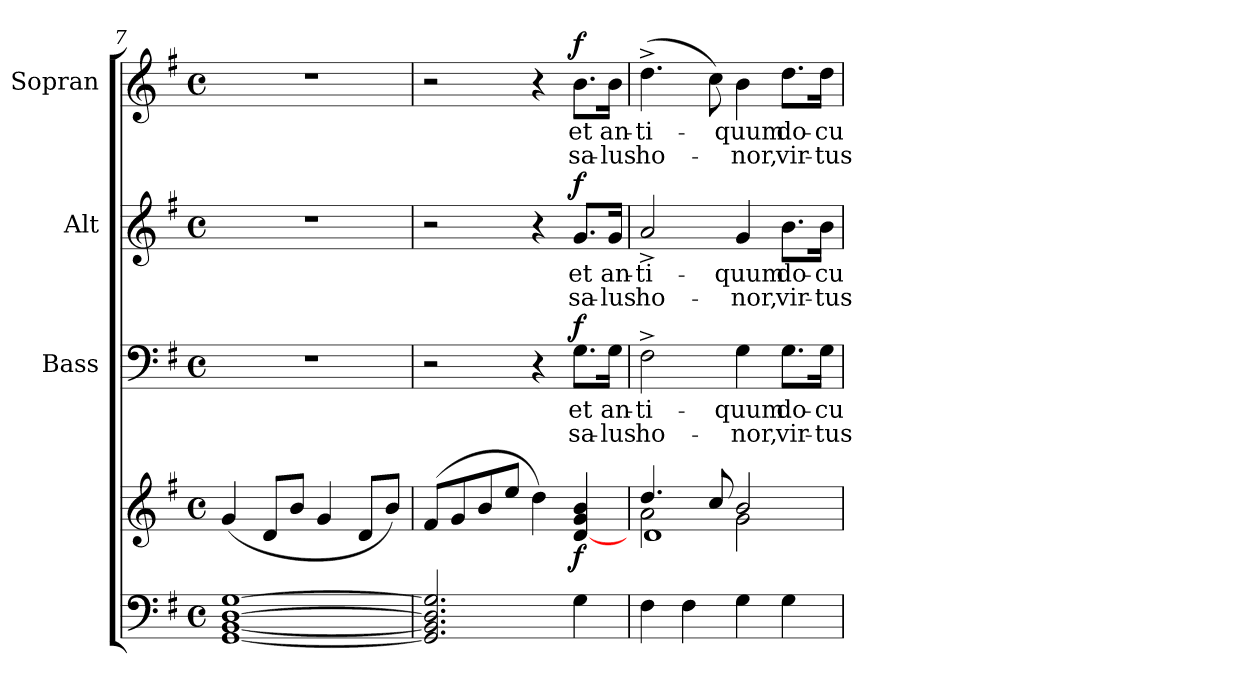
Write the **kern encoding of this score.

**kern	**kern	**dynam	**kern	**text	**text	**dynam	**kern	**text	**text	**dynam	**kern	**text	**text	**dynam
*part4	*part4	*part4	*part3	*part3	*part3	*part3	*part2	*part2	*part2	*part2	*part1	*part1	*part1	*part1
*staff5	*staff4	*staff4/5	*staff3	*staff3	*staff3	*staff3	*staff2	*staff2	*staff2	*staff2	*staff1	*staff1	*staff1	*staff1
*	*	*	*I"Bass	*	*	*	*I"Alt	*	*	*	*I"Sopran	*	*	*
*	*	*	*I'B.	*	*	*	*I'A.	*	*	*	*I'S.	*	*	*
*clefF4	*clefG2	*	*clefF4	*	*	*	*clefG2	*	*	*	*clefG2	*	*	*
*k[f#]	*k[f#]	*	*k[f#]	*	*	*	*k[f#]	*	*	*	*k[f#]	*	*	*
*G:	*G:	*	*G:	*	*	*	*G:	*	*	*	*G:	*	*	*
*M4/4	*M4/4	*	*M4/4	*	*	*	*M4/4	*	*	*	*M4/4	*	*	*
*met(c)	*met(c)	*	*met(c)	*	*	*	*met(c)	*	*	*	*met(c)	*	*	*
=7	=7	=7	=7	=7	=7	=7	=7	=7	=7	=7	=7	=7	=7	=7
[1GG [1BB [1D [1G	(<4g/	.	1r	.	.	.	1r	.	.	.	1r	.	.	.
.	8d/L	.	.	.	.	.	.	.	.	.	.	.	.	.
.	8b/J	.	.	.	.	.	.	.	.	.	.	.	.	.
.	4g/	.	.	.	.	.	.	.	.	.	.	.	.	.
.	8d/L	.	.	.	.	.	.	.	.	.	.	.	.	.
.	8b/J)	.	.	.	.	.	.	.	.	.	.	.	.	.
=8	=8	=8	=8	=8	=8	=8	=8	=8	=8	=8	=8	=8	=8	=8
2.GG/] 2.BB/] 2.D/] 2.G/]	(>8f#/L	.	2r	.	.	.	2r	.	.	.	2r	.	.	.
.	8g/	.	.	.	.	.	.	.	.	.	.	.	.	.
.	8b/	.	.	.	.	.	.	.	.	.	.	.	.	.
.	8ee/J	.	.	.	.	.	.	.	.	.	.	.	.	.
.	4dd\)	.	4r	.	.	.	4r	.	.	.	4r	.	.	.
!	!	!LO:DY:b	!	!LO:LY:b	!LO:LY:b	!LO:DY:a	!	!LO:LY:b	!LO:LY:b	!LO:DY:a	!	!LO:LY:b	!LO:LY:b	!LO:DY:a
4G\	[4d/ 4g/ 4b/	f	8.G\L	et	sa-	f	8.g/L	et	sa-	f	8.b\L	et	sa-	f
!	!	!	!	!LO:LY:b	!LO:LY:b	!	!	!LO:LY:b	!LO:LY:b	!	!	!LO:LY:b	!LO:LY:b	!
.	.	.	16G\Jk	an-	-lus	.	16g/Jk	an-	-lus	.	16b\Jk	an-	-lus	.
=9	=9	=9	=9	=9	=9	=9	=9	=9	=9	=9	=9	=9	=9	=9
*	*^	*	*	*	*	*	*	*	*	*	*	*	*	*
*	*	*^	*	*	*	*	*	*	*	*	*	*	*	*	*
!	!	!	!	!	!	!LO:LY:b	!LO:LY:b	!	!	!LO:LY:b	!LO:LY:b	!	!	!LO:LY:b	!LO:LY:b	!
4F#\	4.dd/	2a\	1d	.	2F#^>\	-ti-	ho-	.	2a^</	-ti-	ho-	.	(>4.dd^>\	-ti-	ho-	.
4F#\	.	.	.	.	.	.	.	.	.	.	.	.	.	.	.	.
.	8cc/	.	.	.	.	.	.	.	.	.	.	.	8cc\)	.	.	.
!	!	!	!	!	!	!LO:LY:b	!LO:LY:b	!	!	!LO:LY:b	!LO:LY:b	!	!	!LO:LY:b	!LO:LY:b	!
4G\	2b/	2g\	.	.	4G\	-quum	-nor,	.	4g/	-quum	-nor,	.	4b\	-quum	-nor,	.
!	!	!	!	!	!	!LO:LY:b	!LO:LY:b	!	!	!LO:LY:b	!LO:LY:b	!	!	!LO:LY:b	!LO:LY:b	!
4G\	.	.	.	.	8.G\L	do-	vir-	.	8.b\L	do-	vir-	.	8.dd\L	do-	vir-	.
!	!	!	!	!	!	!LO:LY:b	!LO:LY:b	!	!	!LO:LY:b	!LO:LY:b	!	!	!LO:LY:b	!LO:LY:b	!
.	.	.	.	.	16G\Jk	-cu-	-tus	.	16b\Jk	-cu-	-tus	.	16dd\Jk	-cu-	-tus	.
*	*v	*v	*v	*	*	*	*	*	*	*	*	*	*	*	*	*
=	=	=	=	=	=	=	=	=	=	=	=	=	=	=
*-	*-	*-	*-	*-	*-	*-	*-	*-	*-	*-	*-	*-	*-	*-
